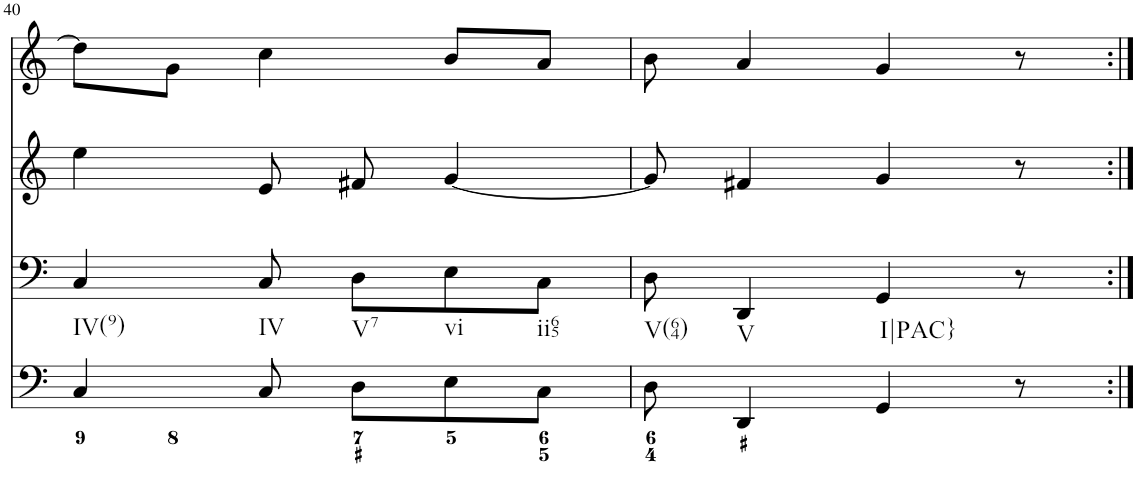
**kern	**kern	**kern	**kern
*part4	*part3	*part2	*part1
*staff4	*staff3	*staff2	*staff1
*I"Piano	*I"Piano	*I"Piano	*I"Piano
*I'Pno	*I'Pno	*I'Pno	*I'Pno
!!LO:PB:g=z
*clefF4	*clefF4	*clefG2	*clefG2
*k[]	*k[]	*k[]	*k[]
*M6/8	*M6/8	*M6/8	*M6/8
=40	=40	=40	=40
!	!LO:TX:b:t=IV(9)	!	!
4C/	4C/	4ee\	8dd\L]
.	.	.	8g\J
!	!LO:TX:b:t=IV	!	!
8C/	8C/	8e/	4cc\
!	!LO:TX:b:t=V7	!	!
8D\L	8D\L	8f#X/	.
!	!LO:TX:b:t=vi	!	!
8E\	8E\	[4g/	8b/L
!	!LO:TX:b:t=ii65	!	!
8C\J	8C\J	.	8a/J
=41	=41	=41	=41
!	!LO:TX:b:t=V(64)	!	!
8D\	8D\	8g/]	8b\
!	!LO:TX:b:t=V	!	!
4DD/	4DD/	4f#X/	4a/
!	!LO:TX:b:t=I|PAC}	!	!
4GG/	4GG/	4g/	4g/
8r	8r	8r	8r
=:|!	=:|!	=:|!	=:|!
*-	*-	*-	*-
